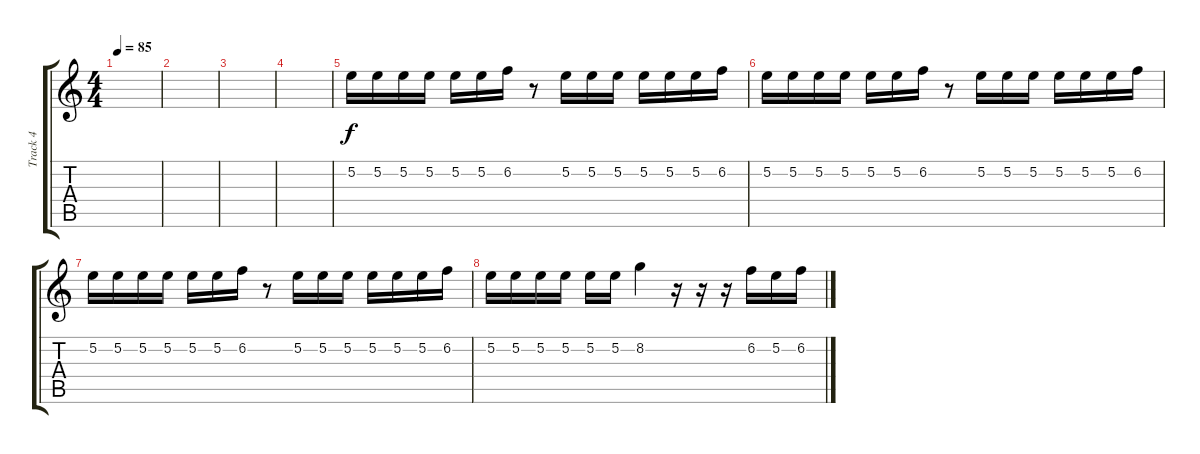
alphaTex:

\track ("Track 4" "Track 4") {instrument electricguitarclean}
\staff {score tabs}
\tuning (E4 B3 G3 D3 A2 E2) {hide}
\ts (4 4)
\tempo 85
\clef g2
\ks c
|
|
|
|
5.2.16 5.2.16 5.2.16 5.2.16 5.2.16 5.2.16 6.2.16 r.8 5.2.16 5.2.16 5.2.16 5.2.16 5.2.16 5.2.16 6.2.16 |
5.2.16 5.2.16 5.2.16 5.2.16 5.2.16 5.2.16 6.2.16 r.8 5.2.16 5.2.16 5.2.16 5.2.16 5.2.16 5.2.16 6.2.16 |
5.2.16 5.2.16 5.2.16 5.2.16 5.2.16 5.2.16 6.2.16 r.8 5.2.16 5.2.16 5.2.16 5.2.16 5.2.16 5.2.16 6.2.16 |
5.2.16 5.2.16 5.2.16 5.2.16 5.2.16 5.2.16 8.2.4 r.16 r.16 r.16 6.2.16 5.2.16 6.2.16
